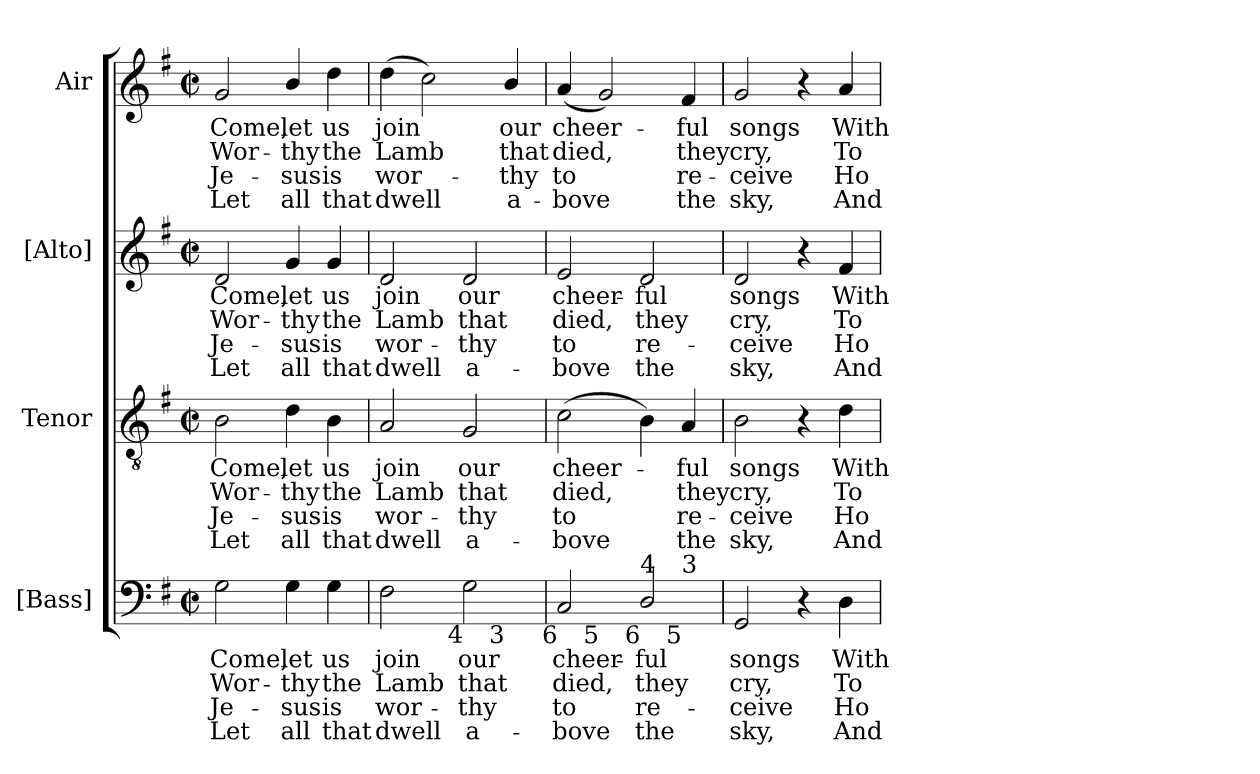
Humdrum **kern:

**kern	**text	**text	**text	**text	**kern	**text	**text	**text	**text	**kern	**text	**text	**text	**text	**kern	**text	**text	**text	**text
*part4	*part4	*part4	*part4	*part4	*part3	*part3	*part3	*part3	*part3	*part2	*part2	*part2	*part2	*part2	*part1	*part1	*part1	*part1	*part1
*staff4	*staff4	*staff4	*staff4	*staff4	*staff3	*staff3	*staff3	*staff3	*staff3	*staff2	*staff2	*staff2	*staff2	*staff2	*staff1	*staff1	*staff1	*staff1	*staff1
*I"[Bass]	*	*	*	*	*I"Tenor	*	*	*	*	*I"[Alto]	*	*	*	*	*I"Air	*	*	*	*
*I'B.	*	*	*	*	*I'T.	*	*	*	*	*I'A.	*	*	*	*	*	*	*	*	*
!!LO:PB:g=z
*clefF4	*	*	*	*	*clefGv2	*	*	*	*	*clefG2	*	*	*	*	*clefG2	*	*	*	*
*	*	*	*	*	*ITrd7c12	*	*	*	*	*	*	*	*	*	*	*	*	*	*
*k[f#]	*	*	*	*	*k[f#]	*	*	*	*	*k[f#]	*	*	*	*	*k[f#]	*	*	*	*
*G:	*	*	*	*	*G:	*	*	*	*	*G:	*	*	*	*	*G:	*	*	*	*
*M2/2	*	*	*	*	*M2/2	*	*	*	*	*M2/2	*	*	*	*	*M2/2	*	*	*	*
*met(c|)	*	*	*	*	*met(c|)	*	*	*	*	*met(c|)	*	*	*	*	*met(c|)	*	*	*	*
=1	=1	=1	=1	=1	=1	=1	=1	=1	=1	=1	=1	=1	=1	=1	=1	=1	=1	=1	=1
!	!LO:LY:b:color=#000000	!LO:LY:b:color=#000000	!LO:LY:b:color=#000000	!LO:LY:b:color=#000000	!	!	!	!	!	!	!	!	!	!	!	!	!	!	!
!	!	!	!	!	!	!LO:LY:b:color=#000000	!LO:LY:b:color=#000000	!LO:LY:b:color=#000000	!LO:LY:b:color=#000000	!	!	!	!	!	!	!	!	!	!
!	!	!	!	!	!	!	!	!	!	!	!LO:LY:b:color=#000000	!LO:LY:b:color=#000000	!LO:LY:b:color=#000000	!LO:LY:b:color=#000000	!	!	!	!	!
!	!	!	!	!	!	!	!	!	!	!	!	!	!	!	!	!LO:LY:b:color=#000000	!LO:LY:b:color=#000000	!LO:LY:b:color=#000000	!LO:LY:b:color=#000000
2Gi\	Come,	Wor-	Je-	-Let	2BBi\	Come,	Wor-	Je-	-Let	2di/	Come,	Wor-	Je-	-Let	2gi/	Come,	Wor-	Je-	-Let
!	!LO:LY:b:color=#000000	!LO:LY:b:color=#000000	!LO:LY:b:color=#000000	!LO:LY:b:color=#000000	!	!	!	!	!	!	!	!	!	!	!	!	!	!	!
!	!	!	!	!	!	!LO:LY:b:color=#000000	!LO:LY:b:color=#000000	!LO:LY:b:color=#000000	!LO:LY:b:color=#000000	!	!	!	!	!	!	!	!	!	!
!	!	!	!	!	!	!	!	!	!	!	!LO:LY:b:color=#000000	!LO:LY:b:color=#000000	!LO:LY:b:color=#000000	!LO:LY:b:color=#000000	!	!	!	!	!
!	!	!	!	!	!	!	!	!	!	!	!	!	!	!	!	!LO:LY:b:color=#000000	!LO:LY:b:color=#000000	!LO:LY:b:color=#000000	!LO:LY:b:color=#000000
4Gi\	let	-thy	sus	all	4Di\	let	-thy	sus	all	4gi/	let	-thy	sus	all	4bi/	let	-thy	sus	all
!	!LO:LY:b:color=#000000	!LO:LY:b:color=#000000	!LO:LY:b:color=#000000	!LO:LY:b:color=#000000	!	!	!	!	!	!	!	!	!	!	!	!	!	!	!
!	!	!	!	!	!	!LO:LY:b:color=#000000	!LO:LY:b:color=#000000	!LO:LY:b:color=#000000	!LO:LY:b:color=#000000	!	!	!	!	!	!	!	!	!	!
!	!	!	!	!	!	!	!	!	!	!	!LO:LY:b:color=#000000	!LO:LY:b:color=#000000	!LO:LY:b:color=#000000	!LO:LY:b:color=#000000	!	!	!	!	!
!	!	!	!	!	!	!	!	!	!	!	!	!	!	!	!	!LO:LY:b:color=#000000	!LO:LY:b:color=#000000	!LO:LY:b:color=#000000	!LO:LY:b:color=#000000
4Gi\	us	the	is	that	4BBi\	us	the	is	that	4gi/	us	the	is	that	4ddi\	us	the	is	that
=2	=2	=2	=2	=2	=2	=2	=2	=2	=2	=2	=2	=2	=2	=2	=2	=2	=2	=2	=2
!	!LO:LY:b:color=#000000	!LO:LY:b:color=#000000	!LO:LY:b:color=#000000	!LO:LY:b:color=#000000	!	!	!	!	!	!	!	!	!	!	!	!	!	!	!
!	!	!	!	!	!	!LO:LY:b:color=#000000	!LO:LY:b:color=#000000	!LO:LY:b:color=#000000	!LO:LY:b:color=#000000	!	!	!	!	!	!	!	!	!	!
!	!	!	!	!	!	!	!	!	!	!	!LO:LY:b:color=#000000	!LO:LY:b:color=#000000	!LO:LY:b:color=#000000	!LO:LY:b:color=#000000	!	!	!	!	!
!LO:TX:b:rj:t=6	!	!	!	!	!	!	!	!	!	!	!	!	!	!	!	!	!	!	!
!	!	!	!	!	!	!	!	!	!	!	!	!	!	!	!	!LO:LY:b:color=#000000	!LO:LY:b:color=#000000	!LO:LY:b:color=#000000	!LO:LY:b:color=#000000
*^	*	*	*	*	*	*	*	*	*	*	*	*	*	*	*	*	*	*	*
2F#i\	2.ryy	join	Lamb	wor-	-dwell	2AAi/	join	Lamb	wor-	-dwell	2di/	join	Lamb	wor-	-dwell	(4ddi\	join	Lamb	wor-	-dwell
.	.	.	.	.	.	.	.	.	.	.	.	.	.	.	.	2cci\)	.	.	.	.
!	!	!LO:LY:b:color=#000000	!LO:LY:b:color=#000000	!LO:LY:b:color=#000000	!LO:LY:b:color=#000000	!	!	!	!	!	!	!	!	!	!	!	!	!	!	!
!	!	!	!	!	!	!	!LO:LY:b:color=#000000	!LO:LY:b:color=#000000	!LO:LY:b:color=#000000	!LO:LY:b:color=#000000	!	!	!	!	!	!	!	!	!	!
!LO:TX:b:rj:t=4	!	!	!	!	!	!	!	!	!	!	!	!	!	!	!	!	!	!	!	!
!	!	!	!	!	!	!	!	!	!	!	!	!LO:LY:b:color=#000000	!LO:LY:b:color=#000000	!LO:LY:b:color=#000000	!LO:LY:b:color=#000000	!	!	!	!	!
2Gi\	.	our	that	thy	a-	2GGi/	our	that	thy	a-	2di/	our	that	thy	a-	.	.	.	.	.
!	!LO:TX:b:rj:t=3	!	!	!	!	!	!	!	!	!	!	!	!	!	!	!	!	!	!	!
!	!	!	!	!	!	!	!	!	!	!	!	!	!	!	!	!	!LO:LY:b:color=#000000	!LO:LY:b:color=#000000	!LO:LY:b:color=#000000	!LO:LY:b:color=#000000
.	4ryy	.	.	.	.	.	.	.	.	.	.	.	.	.	.	4bi/	our	that	thy	a-
*v	*v	*	*	*	*	*	*	*	*	*	*	*	*	*	*	*	*	*	*	*
=3	=3	=3	=3	=3	=3	=3	=3	=3	=3	=3	=3	=3	=3	=3	=3	=3	=3	=3	=3
*^	*	*	*	*	*	*	*	*	*	*	*	*	*	*	*	*	*	*	*
!	!	!LO:LY:b:color=#000000	!LO:LY:b:color=#000000	!LO:LY:b:color=#000000	!LO:LY:b:color=#000000	!	!	!	!	!	!	!	!	!	!	!	!	!	!	!
*v	*v	*	*	*	*	*	*	*	*	*	*	*	*	*	*	*	*	*	*	*
*^	*	*	*	*	*	*	*	*	*	*	*	*	*	*	*	*	*	*	*
!	!	!	!	!	!	!	!LO:LY:b:color=#000000	!LO:LY:b:color=#000000	!LO:LY:b:color=#000000	!LO:LY:b:color=#000000	!	!	!	!	!	!	!	!	!	!
*v	*v	*	*	*	*	*	*	*	*	*	*	*	*	*	*	*	*	*	*	*
*^	*	*	*	*	*	*	*	*	*	*	*	*	*	*	*	*	*	*	*
!	!	!	!	!	!	!	!	!	!	!	!	!LO:LY:b:color=#000000	!LO:LY:b:color=#000000	!LO:LY:b:color=#000000	!LO:LY:b:color=#000000	!	!	!	!	!
*v	*v	*	*	*	*	*	*	*	*	*	*	*	*	*	*	*	*	*	*	*
*^	*	*	*	*	*	*	*	*	*	*	*	*	*	*	*	*	*	*	*
!LO:TX:b:rj:t=6	!	!	!	!	!	!	!	!	!	!	!	!	!	!	!	!	!	!	!	!
!	!	!	!	!	!	!	!	!	!	!	!	!	!	!	!	!	!LO:LY:b:color=#000000	!LO:LY:b:color=#000000	!LO:LY:b:color=#000000	!LO:LY:b:color=#000000
*	*^	*	*	*	*	*	*	*	*	*	*	*	*	*	*	*	*	*	*	*
2Ci/	4ryy	2.ryy	cheer-	died,	-to	bove	(2Ci\	cheer-	died,	-to	bove	2ei/	cheer-	died,	-to	bove	(4ai/	cheer-	died,	-to	bove
!	!LO:TX:b:rj:t=5	!	!	!	!	!	!	!	!	!	!	!	!	!	!	!	!	!	!	!	!
.	2.ryy	.	.	.	.	.	.	.	.	.	.	.	.	.	.	.	2gi/)	.	.	.	.
!	!	!	!LO:LY:b:color=#000000	!LO:LY:b:color=#000000	!LO:LY:b:color=#000000	!LO:LY:b:color=#000000	!	!	!	!	!	!	!	!	!	!	!	!	!	!	!
!LO:TX:b:rj:t=6	!	!	!	!	!	!	!	!	!	!	!	!	!	!	!	!	!	!	!	!	!
!LO:TX:t=4	!	!	!	!	!	!	!	!	!	!	!	!	!	!	!	!	!	!	!	!	!
!	!	!	!	!	!	!	!	!	!	!	!	!	!LO:LY:b:color=#000000	!LO:LY:b:color=#000000	!LO:LY:b:color=#000000	!LO:LY:b:color=#000000	!	!	!	!	!
2Di/	.	.	-ful	they	re-	-the	4BBi\)	.	.	.	.	2di/	-ful	they	re-	-the	.	.	.	.	.
!	!	!	!	!	!	!	!	!LO:LY:b:color=#000000	!LO:LY:b:color=#000000	!LO:LY:b:color=#000000	!LO:LY:b:color=#000000	!	!	!	!	!	!	!	!	!	!
!	!	!LO:TX:b:rj:t=5	!	!	!	!	!	!	!	!	!	!	!	!	!	!	!	!	!	!	!
!	!	!LO:TX:t=3	!	!	!	!	!	!	!	!	!	!	!	!	!	!	!	!	!	!	!
!	!	!	!	!	!	!	!	!	!	!	!	!	!	!	!	!	!	!LO:LY:b:color=#000000	!LO:LY:b:color=#000000	!LO:LY:b:color=#000000	!LO:LY:b:color=#000000
.	.	4ryy	.	.	.	.	4AAi/	-ful	they	re-	-the	.	.	.	.	.	4f#i/	-ful	they	re-	-the
*v	*v	*v	*	*	*	*	*	*	*	*	*	*	*	*	*	*	*	*	*	*	*
=4	=4	=4	=4	=4	=4	=4	=4	=4	=4	=4	=4	=4	=4	=4	=4	=4	=4	=4	=4
*^	*	*	*	*	*	*	*	*	*	*	*	*	*	*	*	*	*	*	*
*	*^	*	*	*	*	*	*	*	*	*	*	*	*	*	*	*	*	*	*	*
!	!	!	!LO:LY:b:color=#000000	!LO:LY:b:color=#000000	!LO:LY:b:color=#000000	!LO:LY:b:color=#000000	!	!	!	!	!	!	!	!	!	!	!	!	!	!	!
*v	*v	*v	*	*	*	*	*	*	*	*	*	*	*	*	*	*	*	*	*	*	*
*^	*	*	*	*	*	*	*	*	*	*	*	*	*	*	*	*	*	*	*
*	*^	*	*	*	*	*	*	*	*	*	*	*	*	*	*	*	*	*	*	*
!	!	!	!	!	!	!	!	!LO:LY:b:color=#000000	!LO:LY:b:color=#000000	!LO:LY:b:color=#000000	!LO:LY:b:color=#000000	!	!	!	!	!	!	!	!	!	!
*v	*v	*v	*	*	*	*	*	*	*	*	*	*	*	*	*	*	*	*	*	*	*
*^	*	*	*	*	*	*	*	*	*	*	*	*	*	*	*	*	*	*	*
*	*^	*	*	*	*	*	*	*	*	*	*	*	*	*	*	*	*	*	*	*
!	!	!	!	!	!	!	!	!	!	!	!	!	!LO:LY:b:color=#000000	!LO:LY:b:color=#000000	!LO:LY:b:color=#000000	!LO:LY:b:color=#000000	!	!	!	!	!
*v	*v	*v	*	*	*	*	*	*	*	*	*	*	*	*	*	*	*	*	*	*	*
*^	*	*	*	*	*	*	*	*	*	*	*	*	*	*	*	*	*	*	*
*	*^	*	*	*	*	*	*	*	*	*	*	*	*	*	*	*	*	*	*	*
!	!	!	!	!	!	!	!	!	!	!	!	!	!	!	!	!	!	!LO:LY:b:color=#000000	!LO:LY:b:color=#000000	!LO:LY:b:color=#000000	!LO:LY:b:color=#000000
*v	*v	*v	*	*	*	*	*	*	*	*	*	*	*	*	*	*	*	*	*	*	*
2GGi/	songs	cry,	ceive	sky,	2BBi\	songs	cry,	ceive	sky,	2di/	songs	cry,	ceive	sky,	2gi/	songs	cry,	ceive	sky,
4r	.	.	.	.	4r	.	.	.	.	4r	.	.	.	.	4r	.	.	.	.
!	!LO:LY:b:color=#000000	!LO:LY:b:color=#000000	!LO:LY:b:color=#000000	!LO:LY:b:color=#000000	!	!	!	!	!	!	!	!	!	!	!	!	!	!	!
!	!	!	!	!	!	!LO:LY:b:color=#000000	!LO:LY:b:color=#000000	!LO:LY:b:color=#000000	!LO:LY:b:color=#000000	!	!	!	!	!	!	!	!	!	!
!	!	!	!	!	!	!	!	!	!	!	!LO:LY:b:color=#000000	!LO:LY:b:color=#000000	!LO:LY:b:color=#000000	!LO:LY:b:color=#000000	!	!	!	!	!
!	!	!	!	!	!	!	!	!	!	!	!	!	!	!	!	!LO:LY:b:color=#000000	!LO:LY:b:color=#000000	!LO:LY:b:color=#000000	!LO:LY:b:color=#000000
4Di\	With	To	Ho-	-And	4Di\	With	To	Ho-	-And	4f#i/	With	To	Ho-	-And	4ai/	With	To	Ho-	-And
=	=	=	=	=	=	=	=	=	=	=	=	=	=	=	=	=	=	=	=
*-	*-	*-	*-	*-	*-	*-	*-	*-	*-	*-	*-	*-	*-	*-	*-	*-	*-	*-	*-
